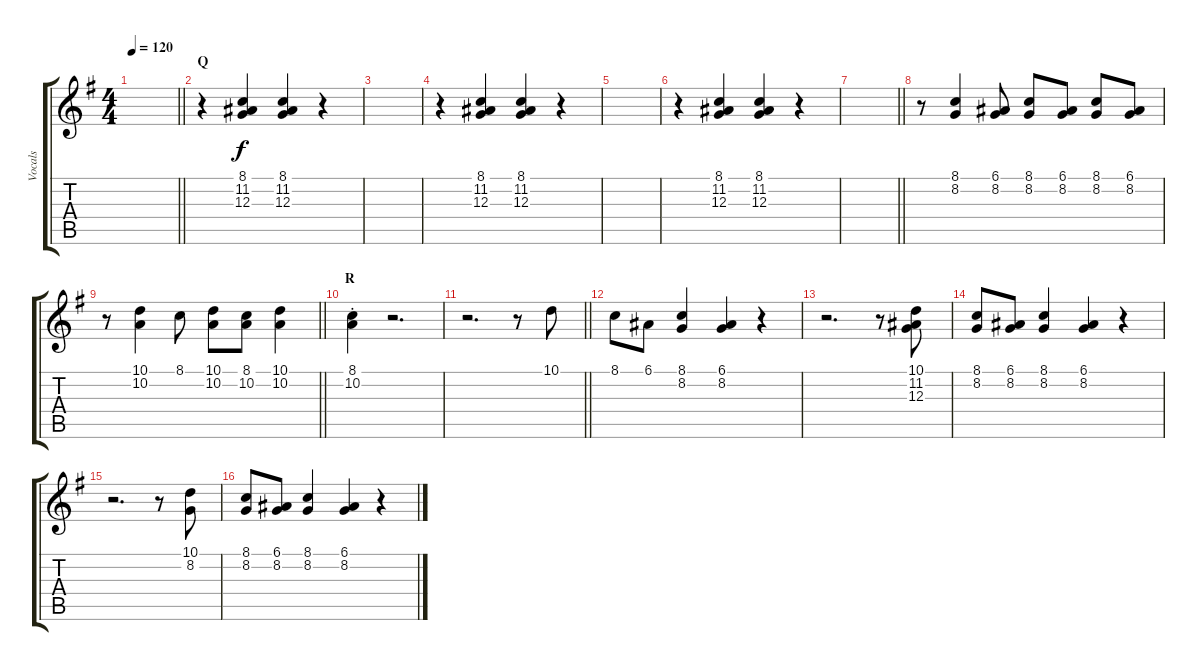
\track ("Vocals" "Vocals") {instrument pad4choir}
\staff {score tabs}
\tuning (E4 B3 G3 D3 A2 E2) {hide}
\ts (4 4)
\tempo 120
\clef g2
\barLineRight lightlight
\ks g
|
\section ("" "Q")
r.4 (8.1 11.2 12.3).4 (8.1 11.2 12.3).4 r.4 |
|
r.4 (8.1 11.2 12.3).4 (8.1 11.2 12.3).4 r.4 |
|
r.4 (8.1 11.2 12.3).4 (8.1 11.2 12.3).4 r.4 |
\barLineRight lightlight
|
r.8 (8.1 8.2).4 (6.1 8.2).8 (8.1 8.2).8 (6.1 8.2).8 (8.1 8.2).8 (6.1 8.2).8 |
\barLineRight lightlight
r.8 (10.1 10.2).4 8.1.8 (10.1 10.2).8 (8.1 10.2).8 (10.1 10.2).4 |
\section ("" "R")
(8.1{st} 10.2{st}).4 r.2{d} |
\barLineRight lightlight
r.2{d} r.8 10.1.8 |
8.1.8 6.1.8 (8.1 8.2).4 (6.1 8.2).4 r.4 |
r.2{d} r.8 (10.1 11.2 12.3).8 |
(8.1 8.2).8 (6.1 8.2).8 (8.1 8.2).4 (6.1 8.2).4 r.4 |
r.2{d} r.8 (10.1 8.2).8 |
(8.1 8.2).8 (6.1 8.2).8 (8.1 8.2).4 (6.1 8.2).4 r.4
